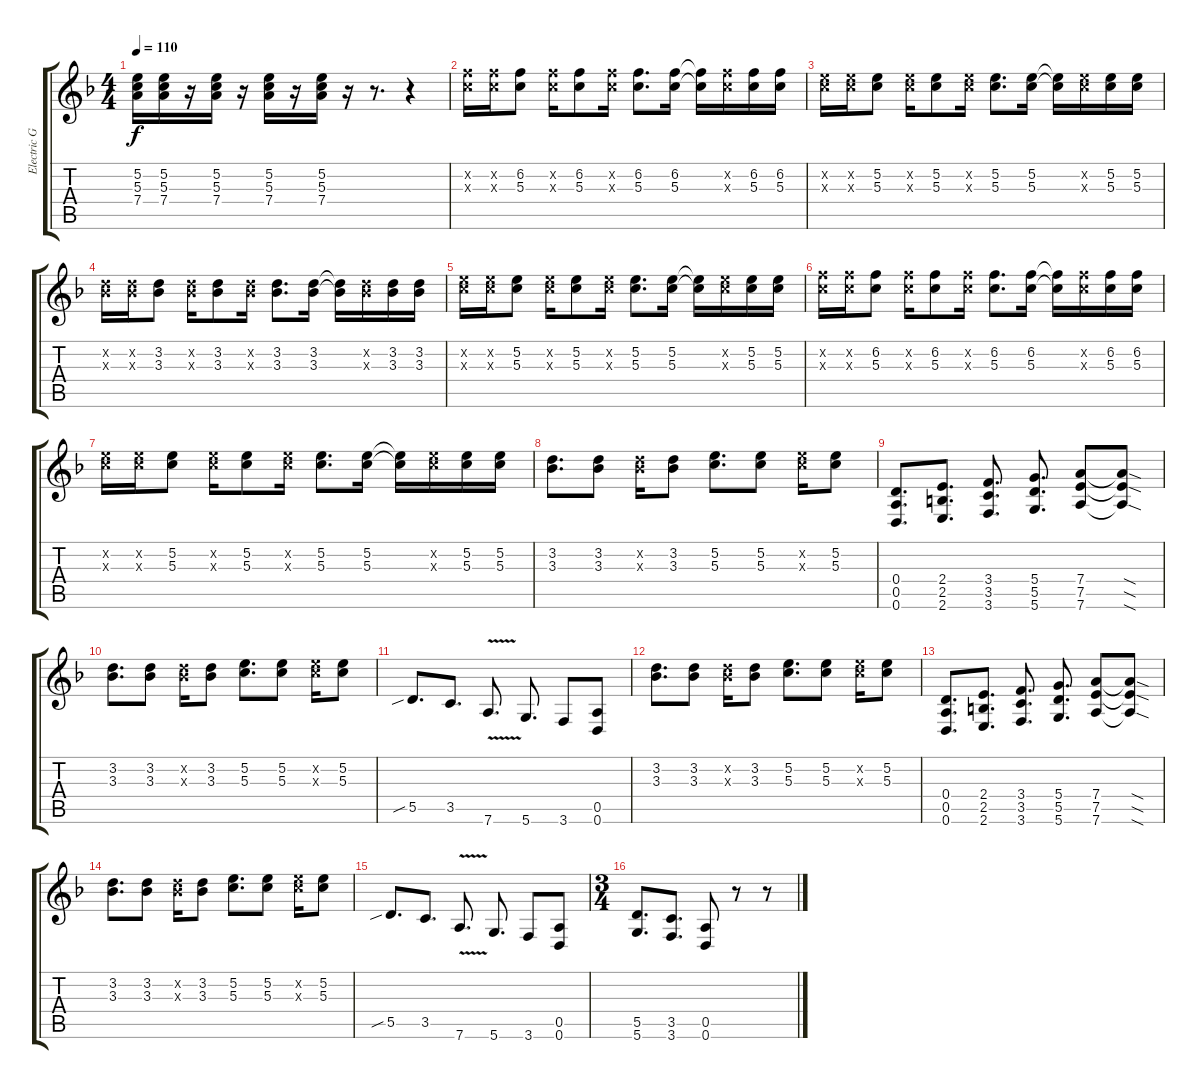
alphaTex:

\track ("Electric Guitar 1" "Electric G") {instrument distortionguitar}
\staff {score tabs}
\tuning (E4 B3 G3 D3 A2 D2) {hide}
\ts (4 4)
\tempo 110
\clef g2
\ks dminor
(5.2 5.3 7.4).16{dy f} (5.2 5.3 7.4).16 r.16 (5.2 5.3 7.4).16 r.16 (5.2 5.3 7.4).16 r.16 (5.2 5.3 7.4).16 r.16 r.8{d} r.4 |
(6.2{x} 5.3{x}).16 (6.2{x} 5.3{x}).16 (6.2 5.3).8 (6.2{x} 5.3{x}).16 (6.2 5.3).8 (6.2{x} 5.3{x}).16 (6.2 5.3).8{d} (6.2 5.3).16 (6.2{t} 5.3{t}).16 (6.2{x} 5.3{x}).16 (6.2 5.3).16 (6.2 5.3).16 |
(5.2{x} 5.3{x}).16 (5.2{x} 5.3{x}).16 (5.2 5.3).8 (5.2{x} 5.3{x}).16 (5.2 5.3).8 (5.2{x} 5.3{x}).16 (5.2 5.3).8{d} (5.2 5.3).16 (5.2{t} 5.3{t}).16 (5.2{x} 5.3{x}).16 (5.2 5.3).16 (5.2 5.3).16 |
(3.2{x} 3.3{x}).16 (3.2{x} 3.3{x}).16 (3.2 3.3).8 (3.2{x} 3.3{x}).16 (3.2 3.3).8 (3.2{x} 3.3{x}).16 (3.2 3.3).8{d} (3.2 3.3).16 (3.2{t} 3.3{t}).16 (3.2{x} 3.3{x}).16 (3.2 3.3).16 (3.2 3.3).16 |
(5.2{x} 5.3{x}).16 (5.2{x} 5.3{x}).16 (5.2 5.3).8 (5.2{x} 5.3{x}).16 (5.2 5.3).8 (5.2{x} 5.3{x}).16 (5.2 5.3).8{d} (5.2 5.3).16 (5.2{t} 5.3{t}).16 (5.2{x} 5.3{x}).16 (5.2 5.3).16 (5.2 5.3).16 |
(6.2{x} 5.3{x}).16 (6.2{x} 5.3{x}).16 (6.2 5.3).8 (6.2{x} 5.3{x}).16 (6.2 5.3).8 (6.2{x} 5.3{x}).16 (6.2 5.3).8{d} (6.2 5.3).16 (6.2{t} 5.3{t}).16 (6.2{x} 5.3{x}).16 (6.2 5.3).16 (6.2 5.3).16 |
(5.2{x} 5.3{x}).16 (5.2{x} 5.3{x}).16 (5.2 5.3).8 (5.2{x} 5.3{x}).16 (5.2 5.3).8 (5.2{x} 5.3{x}).16 (5.2 5.3).8{d} (5.2 5.3).16 (5.2{t} 5.3{t}).16 (5.2{x} 5.3{x}).16 (5.2 5.3).16 (5.2 5.3).16 |
(3.2 3.3).8{d} (3.2 3.3).8 (3.2{x} 3.3{x}).16 (3.2 3.3).8 (5.2 5.3).8{d} (5.2 5.3).8 (5.2{x} 5.3{x}).16 (5.2 5.3).8 |
(0.4 0.5 0.6).8{d} (2.4 2.5 2.6).8{d} (3.4 3.5 3.6).8{d} (5.4 5.5 5.6).8{d} (7.4 7.5 7.6).8 (7.4{sod t} 7.5{sod t} 7.6{sod t}).8 |
(3.2 3.3).8{d} (3.2 3.3).8 (3.2{x} 3.3{x}).16 (3.2 3.3).8 (5.2 5.3).8{d} (5.2 5.3).8 (5.2{x} 5.3{x}).16 (5.2 5.3).8 |
5.5{sib}.8{d} 3.5.8{d} 7.6{v}.8{d} 5.6.8{d} 3.6.8 (0.5 0.6).8 |
(3.2 3.3).8{d} (3.2 3.3).8 (3.2{x} 3.3{x}).16 (3.2 3.3).8 (5.2 5.3).8{d} (5.2 5.3).8 (5.2{x} 5.3{x}).16 (5.2 5.3).8 |
(0.4 0.5 0.6).8{d} (2.4 2.5 2.6).8{d} (3.4 3.5 3.6).8{d} (5.4 5.5 5.6).8{d} (7.4 7.5 7.6).8 (7.4{sod t} 7.5{sod t} 7.6{sod t}).8 |
(3.2 3.3).8{d} (3.2 3.3).8 (3.2{x} 3.3{x}).16 (3.2 3.3).8 (5.2 5.3).8{d} (5.2 5.3).8 (5.2{x} 5.3{x}).16 (5.2 5.3).8 |
5.5{sib}.8{d} 3.5.8{d} 7.6{v}.8{d} 5.6.8{d} 3.6.8 (0.5 0.6).8 |
\ts (3 4)
(5.5 5.6).8{d} (3.5 3.6).8{d} (0.5 0.6).8 r.8 r.8
